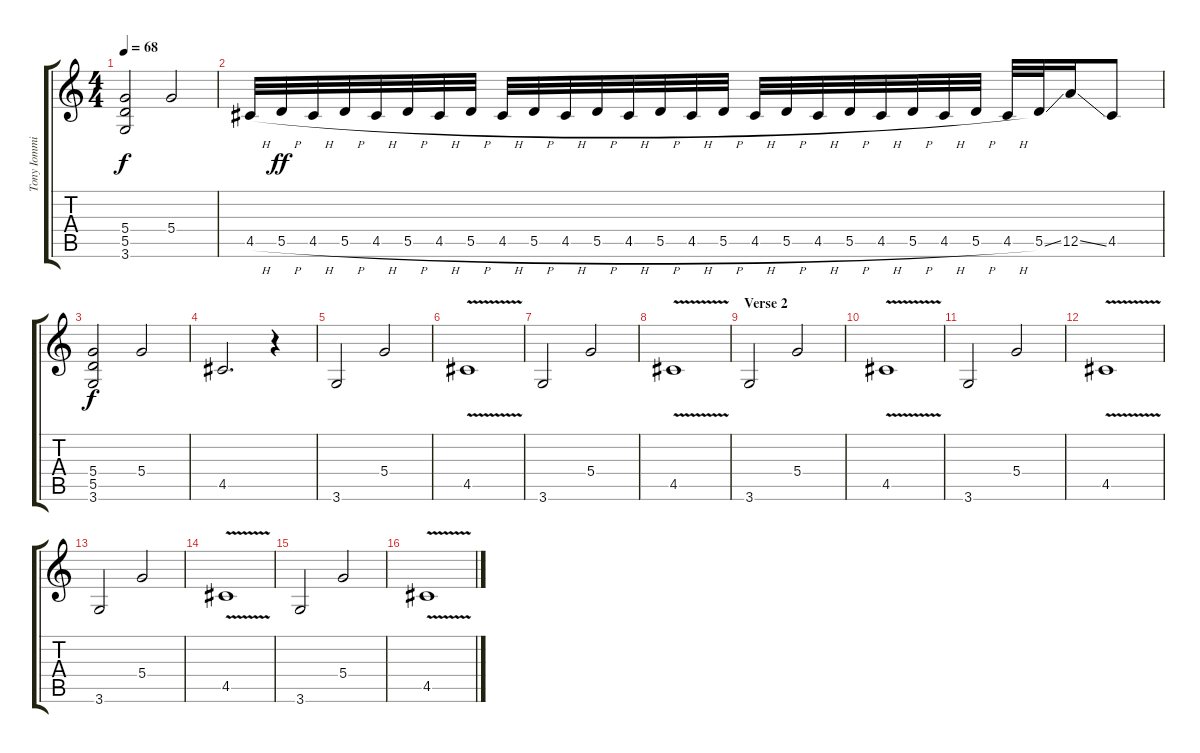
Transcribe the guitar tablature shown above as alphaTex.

\track ("Tony Iommi - Lead Guitar" "Tony Iommi") {instrument distortionguitar}
\staff {score tabs}
\tuning (E4 B3 G3 D3 A2 E2) {hide}
\ts (4 4)
\tempo 68
\clef g2
\ks c
(5.4 5.5 3.6).2{dy f} 5.4.2 |
4.5{h}.32 5.5{h}.32{dy ff} 4.5{h}.32 5.5{h}.32 4.5{h}.32 5.5{h}.32 4.5{h}.32 5.5{h}.32 4.5{h}.32 5.5{h}.32 4.5{h}.32 5.5{h}.32 4.5{h}.32 5.5{h}.32 4.5{h}.32 5.5{h}.32 4.5{h}.32 5.5{h}.32 4.5{h}.32 5.5{h}.32 4.5{h}.32 5.5{h}.32 4.5{h}.32 5.5{h}.32 4.5{h}.32 5.5{ss}.32 12.5{ss}.16 4.5.8 |
(5.4 5.5 3.6).2{dy f} 5.4.2 |
4.5.2{d} r.4 |
3.6.2 5.4.2 |
4.5{v}.1 |
3.6.2 5.4.2 |
4.5{v}.1 |
\section ("" "Verse 2")
3.6.2 5.4.2 |
4.5{v}.1 |
3.6.2 5.4.2 |
4.5{v}.1 |
3.6.2 5.4.2 |
4.5{v}.1 |
3.6.2 5.4.2 |
4.5{v}.1
